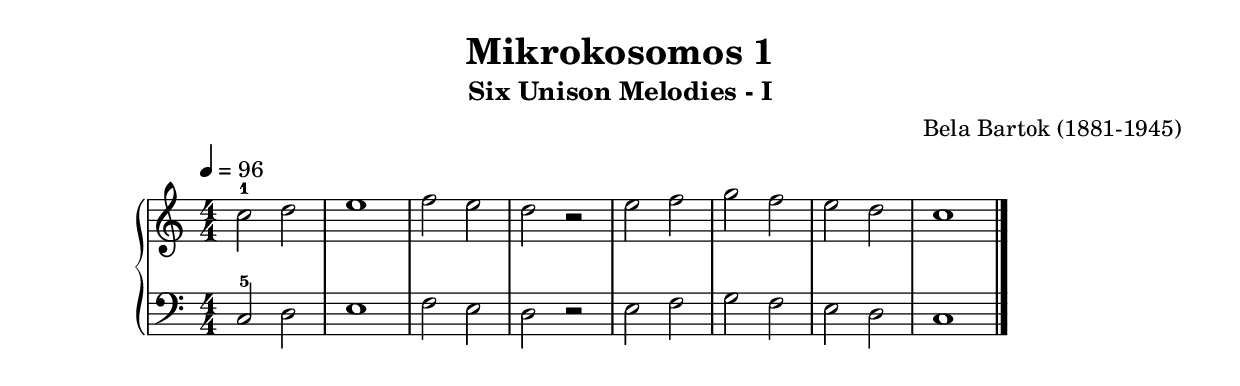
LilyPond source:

\version "2.20"

\header {
  title = 	"Mikrokosomos 1"
  subtitle = "Six Unison Melodies - I"
  composer =	"Bela Bartok (1881-1945)"
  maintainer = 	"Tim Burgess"
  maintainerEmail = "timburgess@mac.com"
}

righthand =  {
  \key c \major
  \numericTimeSignature \time 4/4
  \clef "treble"
  \tempo 4 = 96
  \relative c'' {
  c2-1 d e1 f2 e d r e f g f e d c1 \bar "|."
  }
}

lefthand =  {
  \key c \major
  \numericTimeSignature \time 4/4
  \clef "bass"
  c2-5 d e1 f2 e d r  e f g f e d c1 \bar "|."

}

\score {
   \context PianoStaff << 
    \context Staff = "one" <<
      \righthand
    >>
    \context Staff = "two" <<
      \lefthand
    >>
  >>
  \layout { }
  \midi { }
}
   
